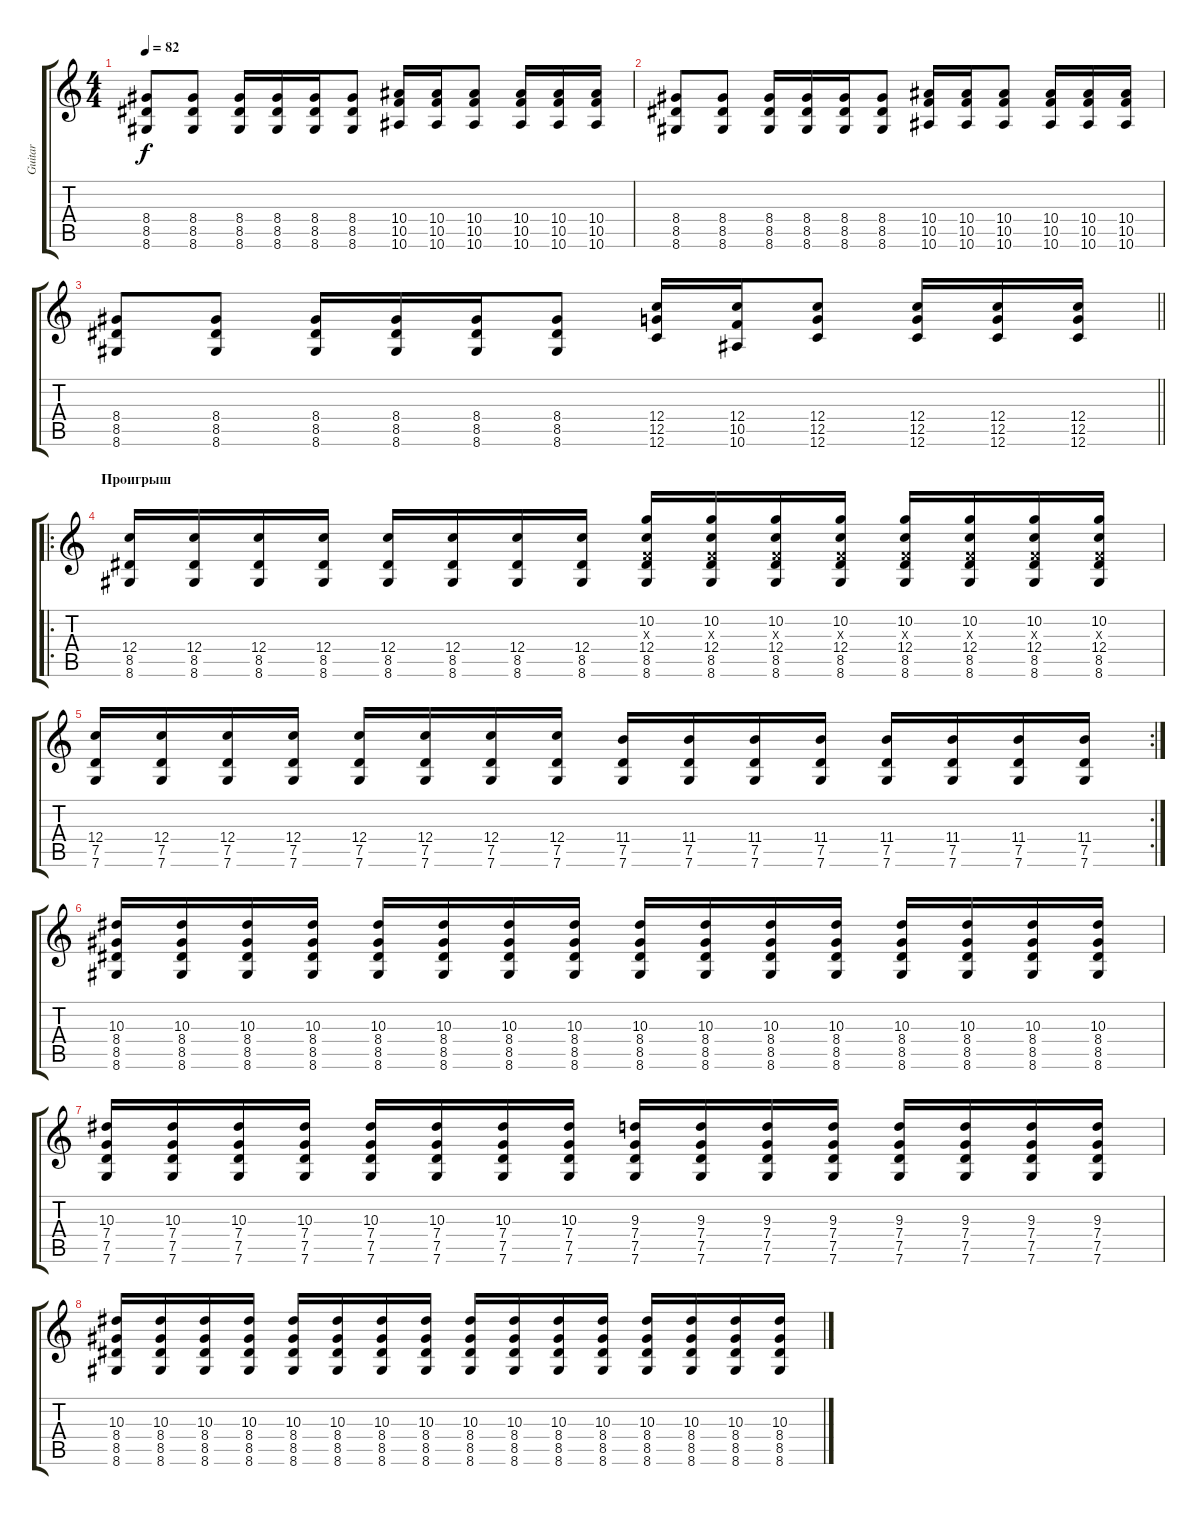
\track ("Guitar" "Guitar") {instrument electricguitarclean}
\staff {score tabs}
\tuning (D4 A3 F3 C3 G2 C2) {hide}
\ts (4 4)
\tempo 82
\clef g2
\ks c
(8.4 8.5 8.6).8{dy f} (8.4 8.5 8.6).8 (8.4 8.5 8.6).16 (8.4 8.5 8.6).16 (8.4 8.5 8.6).16 (8.4 8.5 8.6).8 (10.4 10.5 10.6).16 (10.4 10.5 10.6).16 (10.4 10.5 10.6).8 (10.4 10.5 10.6).16 (10.4 10.5 10.6).16 (10.4 10.5 10.6).16 |
(8.4 8.5 8.6).8 (8.4 8.5 8.6).8 (8.4 8.5 8.6).16 (8.4 8.5 8.6).16 (8.4 8.5 8.6).16 (8.4 8.5 8.6).8 (10.4 10.5 10.6).16 (10.4 10.5 10.6).16 (10.4 10.5 10.6).8 (10.4 10.5 10.6).16 (10.4 10.5 10.6).16 (10.4 10.5 10.6).16 |
\barLineRight lightlight
(8.4 8.5 8.6).8 (8.4 8.5 8.6).8 (8.4 8.5 8.6).16 (8.4 8.5 8.6).16 (8.4 8.5 8.6).16 (8.4 8.5 8.6).8 (12.4 12.5 12.6).16 (12.4 10.5 10.6).16 (12.4 12.5 12.6).8 (12.4 12.5 12.6).16 (12.4 12.5 12.6).16 (12.4 12.5 12.6).16 |
\ro
\section ("" "Проигрыш")
(12.4 8.5 8.6).16{instrument distortionguitar} (12.4 8.5 8.6).16 (12.4 8.5 8.6).16 (12.4 8.5 8.6).16 (12.4 8.5 8.6).16 (12.4 8.5 8.6).16 (12.4 8.5 8.6).16 (12.4 8.5 8.6).16 (10.2 0.3{x} 12.4 8.5 8.6).16 (10.2 0.3{x} 12.4 8.5 8.6).16 (10.2 0.3{x} 12.4 8.5 8.6).16 (10.2 0.3{x} 12.4 8.5 8.6).16 (10.2 0.3{x} 12.4 8.5 8.6).16 (10.2 0.3{x} 12.4 8.5 8.6).16 (10.2 0.3{x} 12.4 8.5 8.6).16 (10.2 0.3{x} 12.4 8.5 8.6).16 |
\rc 2
(12.4 7.5 7.6).16 (12.4 7.5 7.6).16 (12.4 7.5 7.6).16 (12.4 7.5 7.6).16 (12.4 7.5 7.6).16 (12.4 7.5 7.6).16 (12.4 7.5 7.6).16 (12.4 7.5 7.6).16 (11.4 7.5 7.6).16 (11.4 7.5 7.6).16 (11.4 7.5 7.6).16 (11.4 7.5 7.6).16 (11.4 7.5 7.6).16 (11.4 7.5 7.6).16 (11.4 7.5 7.6).16 (11.4 7.5 7.6).16 |
(10.3 8.4 8.5 8.6).16 (10.3 8.4 8.5 8.6).16 (10.3 8.4 8.5 8.6).16 (10.3 8.4 8.5 8.6).16 (10.3 8.4 8.5 8.6).16 (10.3 8.4 8.5 8.6).16 (10.3 8.4 8.5 8.6).16 (10.3 8.4 8.5 8.6).16 (10.3 8.4 8.5 8.6).16 (10.3 8.4 8.5 8.6).16 (10.3 8.4 8.5 8.6).16 (10.3 8.4 8.5 8.6).16 (10.3 8.4 8.5 8.6).16 (10.3 8.4 8.5 8.6).16 (10.3 8.4 8.5 8.6).16 (10.3 8.4 8.5 8.6).16 |
(10.3 7.4 7.5 7.6).16 (10.3 7.4 7.5 7.6).16 (10.3 7.4 7.5 7.6).16 (10.3 7.4 7.5 7.6).16 (10.3 7.4 7.5 7.6).16 (10.3 7.4 7.5 7.6).16 (10.3 7.4 7.5 7.6).16 (10.3 7.4 7.5 7.6).16 (9.3 7.4 7.5 7.6).16 (9.3 7.4 7.5 7.6).16 (9.3 7.4 7.5 7.6).16 (9.3 7.4 7.5 7.6).16 (9.3 7.4 7.5 7.6).16 (9.3 7.4 7.5 7.6).16 (9.3 7.4 7.5 7.6).16 (9.3 7.4 7.5 7.6).16 |
(10.3 8.4 8.5 8.6).16 (10.3 8.4 8.5 8.6).16 (10.3 8.4 8.5 8.6).16 (10.3 8.4 8.5 8.6).16 (10.3 8.4 8.5 8.6).16 (10.3 8.4 8.5 8.6).16 (10.3 8.4 8.5 8.6).16 (10.3 8.4 8.5 8.6).16 (10.3 8.4 8.5 8.6).16 (10.3 8.4 8.5 8.6).16 (10.3 8.4 8.5 8.6).16 (10.3 8.4 8.5 8.6).16 (10.3 8.4 8.5 8.6).16 (10.3 8.4 8.5 8.6).16 (10.3 8.4 8.5 8.6).16 (10.3 8.4 8.5 8.6).16
